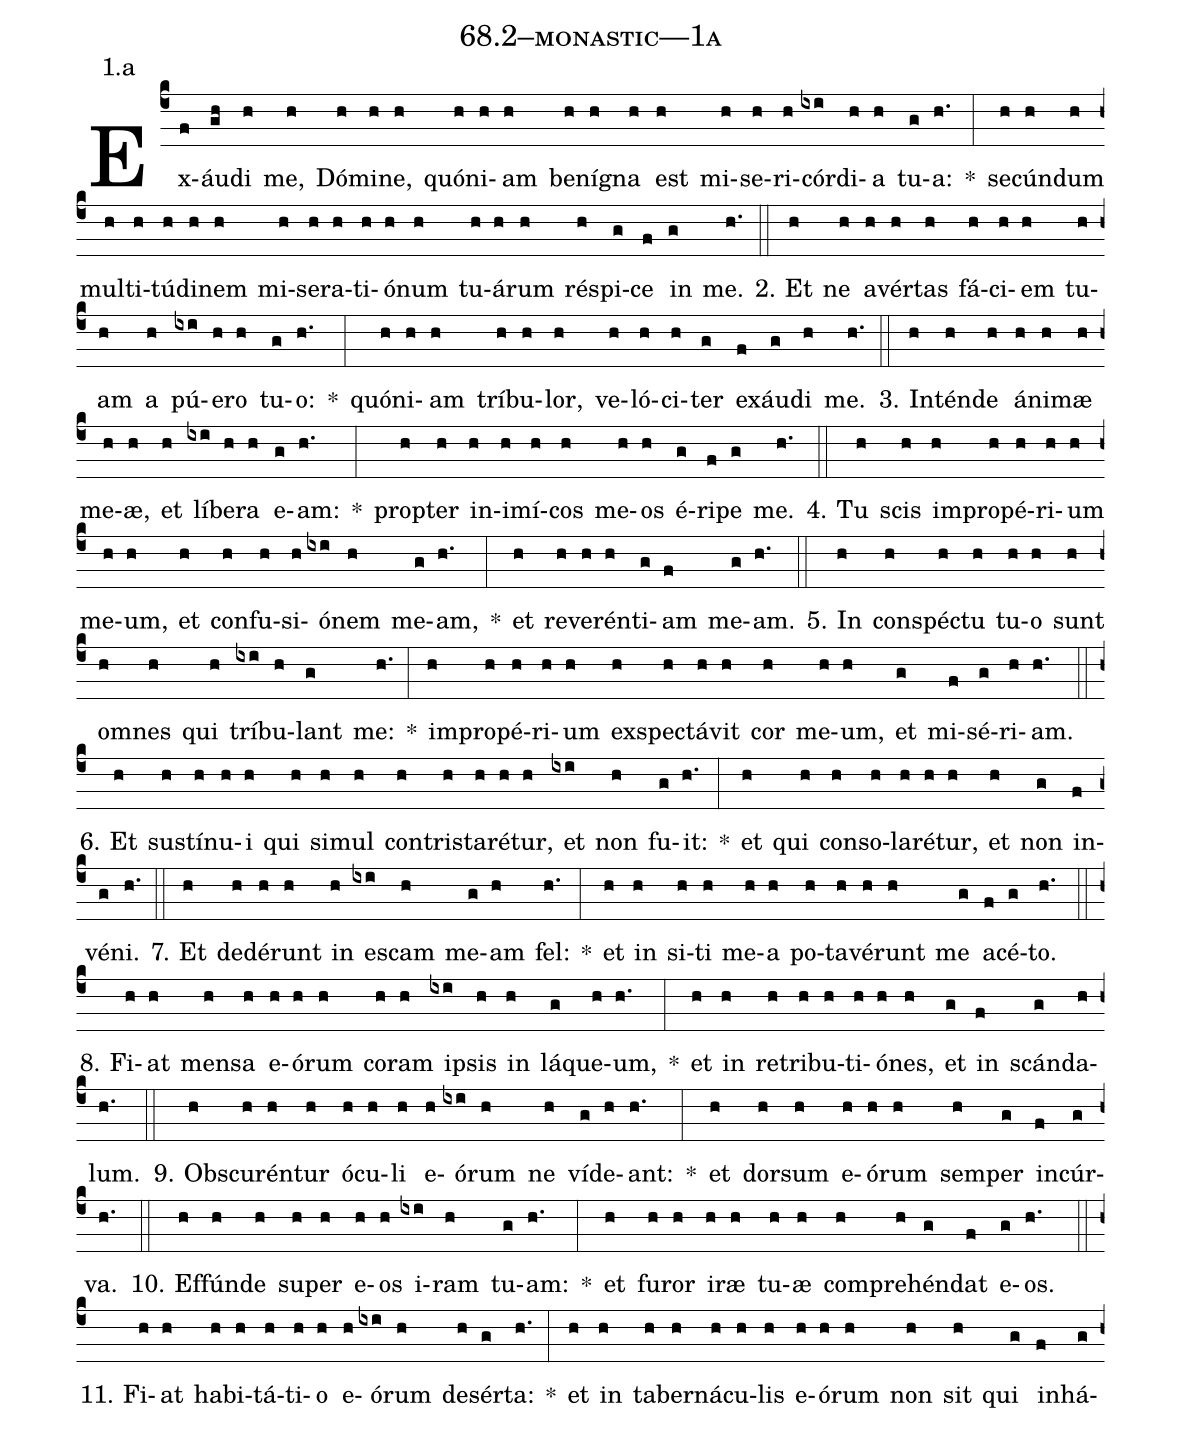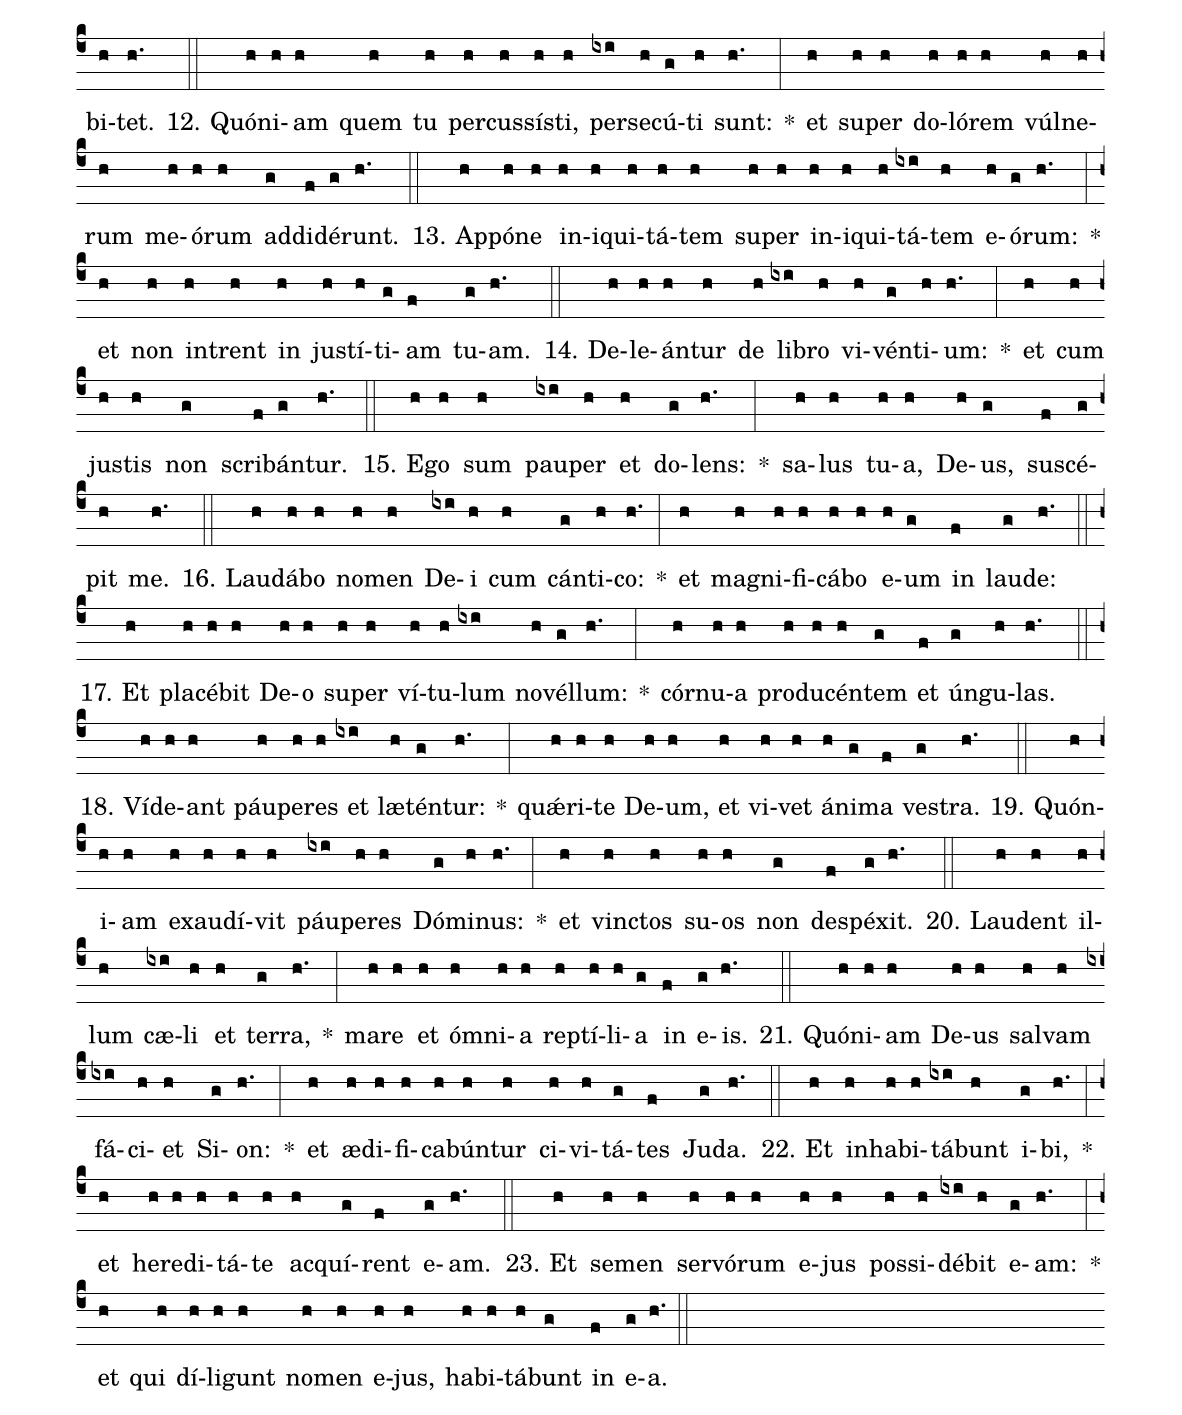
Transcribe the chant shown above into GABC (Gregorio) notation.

name: 68.2--monastic---1a;
annotation: 1.a;
%%
(c4)Ex(f)áu(gh)di(h) me,(h) Dó(h)mi(h)ne,(h) quón(h)i(h)am(h) be(h)ní(h)gna(h) est(h) mi(h)se(h)ri(h)cór(ixi)di(h)a(h) tu(g)a:(h.) *(:) se(h)cún(h)dum(h) mul(h)ti(h)tú(h)di(h)nem(h) mi(h)se(h)ra(h)ti(h)ó(h)num(h) tu(h)á(h)rum(h) ré(h)spi(g)ce(f) in(g) me.(h.) (::)
2. Et(h) ne(h) a(h)vér(h)tas(h) fá(h)ci(h)em(h) tu(h)am(h) a(h) pú(ixi)e(h)ro(h) tu(g)o:(h.) *(:) quón(h)i(h)am(h) trí(h)bu(h)lor,(h) ve(h)ló(h)ci(h)ter(g) ex(f)áu(g)di(h) me.(h.) (::)
3. In(h)tén(h)de(h) á(h)ni(h)mæ(h) me(h)æ,(h) et(h) lí(ixi)be(h)ra(h) e(g)am:(h.) *(:) prop(h)ter(h) in(h)i(h)mí(h)cos(h) me(h)os(h) é(g)ri(f)pe(g) me.(h.) (::)
4. Tu(h) scis(h) im(h)pro(h)pé(h)ri(h)um(h) me(h)um,(h) et(h) con(h)fu(h)si(h)ó(ixi)nem(h) me(g)am,(h.) *(:) et(h) re(h)ve(h)rén(h)ti(g)am(f) me(g)am.(h.) (::)
5. In(h) con(h)spéc(h)tu(h) tu(h)o(h) sunt(h) om(h)nes(h) qui(h) trí(ixi)bu(h)lant(g) me:(h.) *(:) im(h)pro(h)pé(h)ri(h)um(h) ex(h)spec(h)tá(h)vit(h) cor(h) me(h)um,(h) et(g) mi(f)sé(g)ri(h)am.(h.) (::)
6. Et(h) sus(h)tí(h)nu(h)i(h) qui(h) si(h)mul(h) con(h)tris(h)ta(h)ré(h)tur,(h) et(ixi) non(h) fu(g)it:(h.) *(:) et(h) qui(h) con(h)so(h)la(h)ré(h)tur,(h) et(h) non(g) in(f)vé(g)ni.(h.) (::)
7. Et(h) de(h)dé(h)runt(h) in(h) es(ixi)cam(h) me(g)am(h) fel:(h.) *(:) et(h) in(h) si(h)ti(h) me(h)a(h) po(h)ta(h)vé(h)runt(h) me(g) a(f)cé(g)to.(h.) (::)
8. Fi(h)at(h) men(h)sa(h) e(h)ó(h)rum(h) co(h)ram(h) ip(ixi)sis(h) in(h) lá(g)que(h)um,(h.) *(:) et(h) in(h) re(h)tri(h)bu(h)ti(h)ó(h)nes,(h) et(g) in(f) scán(g)da(h)lum.(h.) (::)
9. Obs(h)cu(h)rén(h)tur(h) ó(h)cu(h)li(h) e(h)ó(ixi)rum(h) ne(h) ví(g)de(h)ant:(h.) *(:) et(h) dor(h)sum(h) e(h)ó(h)rum(h) sem(h)per(g) in(f)cúr(g)va.(h.) (::)
10. Ef(h)fún(h)de(h) su(h)per(h) e(h)os(h) i(ixi)ram(h) tu(g)am:(h.) *(:) et(h) fu(h)ror(h) i(h)ræ(h) tu(h)æ(h) com(h)pre(h)hén(g)dat(f) e(g)os.(h.) (::)
11. Fi(h)at(h) ha(h)bi(h)tá(h)ti(h)o(h) e(h)ó(ixi)rum(h) de(h)sér(g)ta:(h.) *(:) et(h) in(h) ta(h)ber(h)ná(h)cu(h)lis(h) e(h)ó(h)rum(h) non(h) sit(h) qui(g) in(f)há(g)bi(h)tet.(h.) (::)
12. Quón(h)i(h)am(h) quem(h) tu(h) per(h)cus(h)sís(h)ti,(h) per(ixi)se(h)cú(g)ti(h) sunt:(h.) *(:) et(h) su(h)per(h) do(h)ló(h)rem(h) vúl(h)ne(h)rum(h) me(h)ó(h)rum(h) ad(g)di(f)dé(g)runt.(h.) (::)
13. Ap(h)pó(h)ne(h) in(h)i(h)qui(h)tá(h)tem(h) su(h)per(h) in(h)i(h)qui(h)tá(ixi)tem(h) e(h)ó(g)rum:(h.) *(:) et(h) non(h) in(h)trent(h) in(h) jus(h)tí(h)ti(g)am(f) tu(g)am.(h.) (::)
14. De(h)le(h)án(h)tur(h) de(h) li(ixi)bro(h) vi(h)vén(g)ti(h)um:(h.) *(:) et(h) cum(h) jus(h)tis(h) non(g) scri(f)bán(g)tur.(h.) (::)
15. E(h)go(h) sum(h) pau(ixi)per(h) et(h) do(g)lens:(h.) *(:) sa(h)lus(h) tu(h)a,(h) De(h)us,(g) su(f)scé(g)pit(h) me.(h.) (::)
16. Lau(h)dá(h)bo(h) no(h)men(h) De(ixi)i(h) cum(h) cán(g)ti(h)co:(h.) *(:) et(h) ma(h)gni(h)fi(h)cá(h)bo(h) e(h)um(g) in(f) lau(g)de:(h.) (::)
17. Et(h) pla(h)cé(h)bit(h) De(h)o(h) su(h)per(h) ví(h)tu(h)lum(ixi) no(h)vél(g)lum:(h.) *(:) cór(h)nu(h)a(h) pro(h)du(h)cén(h)tem(g) et(f) ún(g)gu(h)las.(h.) (::)
18. Ví(h)de(h)ant(h) páu(h)pe(h)res(h) et(ixi) læ(h)tén(g)tur:(h.) *(:) quǽ(h)ri(h)te(h) De(h)um,(h) et(h) vi(h)vet(h) á(h)ni(g)ma(f) ves(g)tra.(h.) (::)
19. Quón(h)i(h)am(h) ex(h)au(h)dí(h)vit(h) páu(ixi)pe(h)res(h) Dó(g)mi(h)nus:(h.) *(:) et(h) vinc(h)tos(h) su(h)os(h) non(g) de(f)spé(g)xit.(h.) (::)
20. Lau(h)dent(h) il(h)lum(h) cæ(ixi)li(h) et(h) ter(g)ra,(h.) *(:) ma(h)re(h) et(h) óm(h)ni(h)a(h) rep(h)tí(h)li(h)a(g) in(f) e(g)is.(h.) (::)
21. Quón(h)i(h)am(h) De(h)us(h) sal(h)vam(h) fá(ixi)ci(h)et(h) Si(g)on:(h.) *(:) et(h) æ(h)di(h)fi(h)ca(h)bún(h)tur(h) ci(h)vi(h)tá(g)tes(f) Ju(g)da.(h.) (::)
22. Et(h) in(h)ha(h)bi(h)tá(ixi)bunt(h) i(g)bi,(h.) *(:) et(h) he(h)re(h)di(h)tá(h)te(h) ac(h)quí(g)rent(f) e(g)am.(h.) (::)
23. Et(h) se(h)men(h) ser(h)vó(h)rum(h) e(h)jus(h) pos(h)si(h)dé(ixi)bit(h) e(g)am:(h.) *(:) et(h) qui(h) dí(h)li(h)gunt(h) no(h)men(h) e(h)jus,(h) ha(h)bi(h)tá(h)bunt(g) in(f) e(g)a.(h.) (::)
